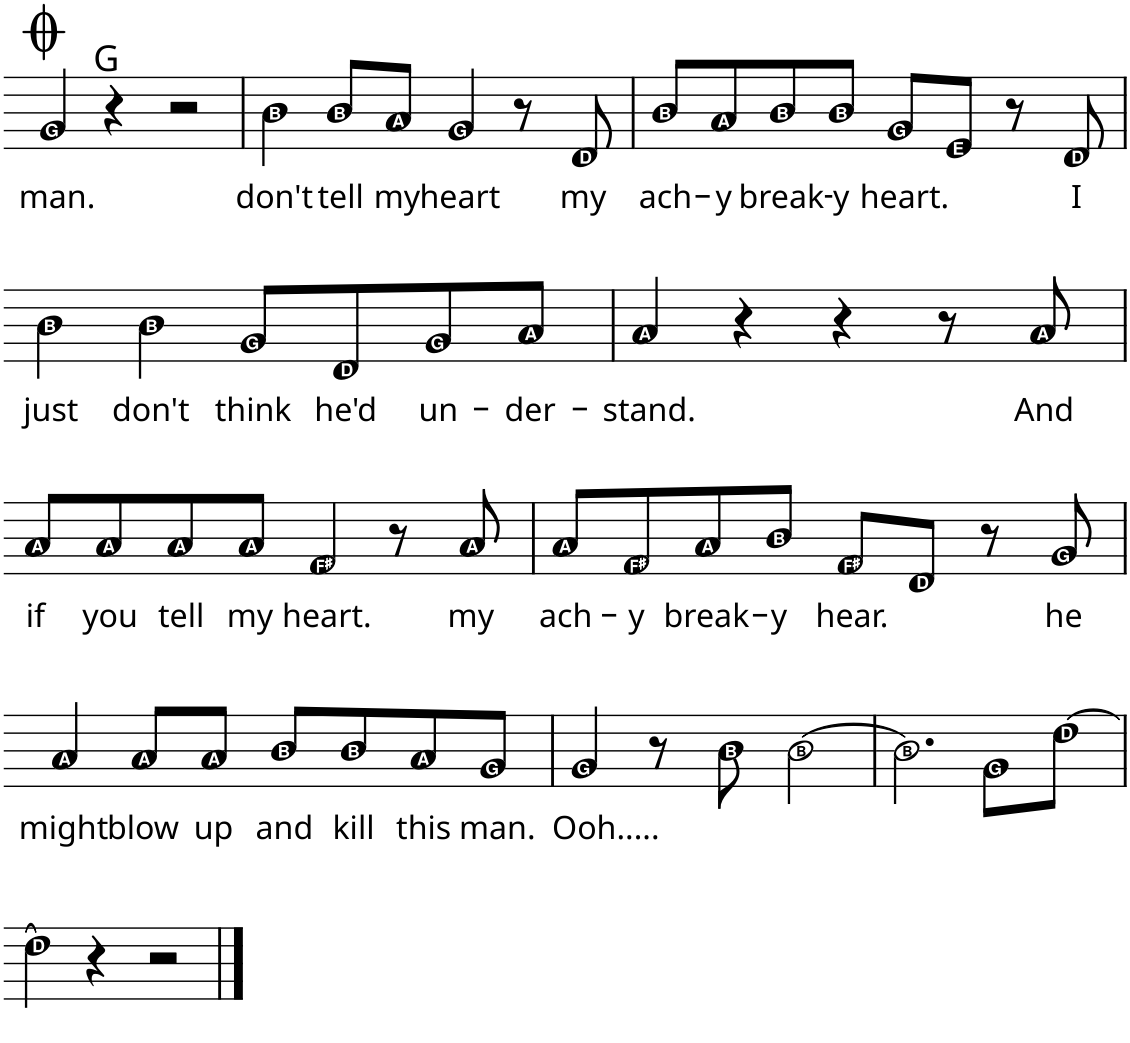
**kern	**text	**harte
*part1	*part1	*part1
*staff1	*staff1	*
*I"Piano	*	*
*I'Pno	*	*
!!LO:PB:g=z
*clefG2	*	*
*k[f#]	*	*
*M4/4	*	*
=29	=29	=29
!	!LO:LY:b	!
4g/	man.	G:maj
4r	.	.
2r	.	.
=30	=30	=30
!	!LO:LY:b	!
4b\	don't	.
!	!LO:LY:b	!
8b/L	tell	.
!	!LO:LY:b	!
8a/J	my	.
!	!LO:LY:b	!
4g/	heart	.
8r	.	.
!	!LO:LY:b	!
8d/	my	.
=31	=31	=31
!	!LO:LY:b	!
8b/L	ach-	.
!	!LO:LY:b	!
8a/	-y	.
!	!LO:LY:b	!
8b/	break-	.
!	!LO:LY:b	!
8b/J	-y	.
!	!LO:LY:b	!
8g/L	heart.	.
8e/J	.	.
8r	.	.
!	!LO:LY:b	!
8d/	I	.
!!LO:LB:g=z
=32	=32	=32
!	!LO:LY:b	!
4b\	just	.
!	!LO:LY:b	!
4b\	don't	.
!	!LO:LY:b	!
8g/L	think	.
!	!LO:LY:b	!
8d/	he'd	.
!	!LO:LY:b	!
8g/	un-	.
!	!LO:LY:b	!
8a/J	-der-	.
=33	=33	=33
!	!LO:LY:b	!
4a/	-stand.	.
4r	.	.
4r	.	.
8r	.	.
!	!LO:LY:b	!
8a/	And	.
!!LO:LB:g=z
=34	=34	=34
!	!LO:LY:b	!
8a/L	if	.
!	!LO:LY:b	!
8a/	you	.
!	!LO:LY:b	!
8a/	tell	.
!	!LO:LY:b	!
8a/J	my	.
!	!LO:LY:b	!
4f#/	heart.	.
8r	.	.
!	!LO:LY:b	!
8a/	my	.
=35	=35	=35
!	!LO:LY:b	!
8a/L	ach-	.
!	!LO:LY:b	!
8f#/	-y	.
!	!LO:LY:b	!
8a/	break-	.
!	!LO:LY:b	!
8b/J	-y	.
!	!LO:LY:b	!
8f#/L	hear.	.
8d/J	.	.
8r	.	.
!	!LO:LY:b	!
8g/	he	.
!!LO:LB:g=z
=36	=36	=36
!	!LO:LY:b	!
4a/	might	.
!	!LO:LY:b	!
8a/L	blow	.
!	!LO:LY:b	!
8a/J	up	.
!	!LO:LY:b	!
8b/L	and	.
!	!LO:LY:b	!
8b/	kill	.
!	!LO:LY:b	!
8a/	this	.
!	!LO:LY:b	!
8g/J	man.	.
=37	=37	=37
!	!LO:LY:b	!
4g/	Ooh.....	.
8r	.	.
8b\	.	.
[2b\	.	.
=38	=38	=38
2.b\]	.	.
8g\L	.	.
[8dd\J	.	.
!!LO:LB:g=z
=39	=39	=39
4dd\]	.	.
4r	.	.
2r	.	.
==	==	==
*-	*-	*-
